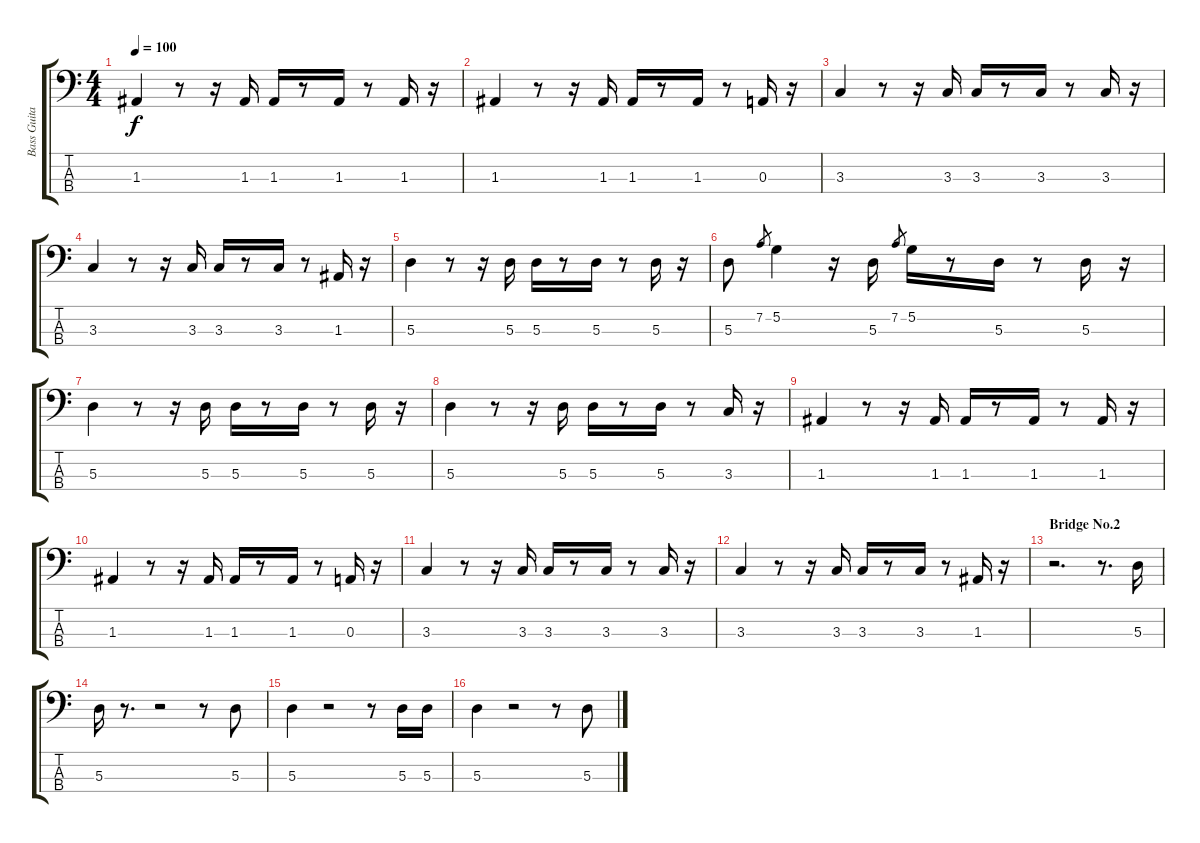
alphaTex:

\track ("Bass Guitar" "Bass Guita") {instrument slapbass1}
\staff {score tabs}
\tuning (G2 D2 A1 E1) {hide}
\ts (4 4)
\tempo 100
\clef f4
\ks c
1.3.4{dy f} r.8 r.16 1.3.16 1.3.16 r.8 1.3.16 r.8 1.3.16 r.16 |
1.3.4 r.8 r.16 1.3.16 1.3.16 r.8 1.3.16 r.8 0.3.16 r.16 |
3.3.4 r.8 r.16 3.3.16 3.3.16 r.8 3.3.16 r.8 3.3.16 r.16 |
3.3.4 r.8 r.16 3.3.16 3.3.16 r.8 3.3.16 r.8 1.3.16 r.16 |
5.3.4 r.8 r.16 5.3.16 5.3.16 r.8 5.3.16 r.8 5.3.16 r.16 |
5.3.8 7.2.8{gr} 5.2.4 r.16 5.3.16 7.2.8{gr} 5.2.16 r.8 5.3.16 r.8 5.3.16 r.16 |
5.3.4 r.8 r.16 5.3.16 5.3.16 r.8 5.3.16 r.8 5.3.16 r.16 |
5.3.4 r.8 r.16 5.3.16 5.3.16 r.8 5.3.16 r.8 3.3.16 r.16 |
1.3.4 r.8 r.16 1.3.16 1.3.16 r.8 1.3.16 r.8 1.3.16 r.16 |
1.3.4 r.8 r.16 1.3.16 1.3.16 r.8 1.3.16 r.8 0.3.16 r.16 |
3.3.4 r.8 r.16 3.3.16 3.3.16 r.8 3.3.16 r.8 3.3.16 r.16 |
3.3.4 r.8 r.16 3.3.16 3.3.16 r.8 3.3.16 r.8 1.3.16 r.16 |
\section ("" "Bridge No.2")
r.2{d} r.8{d} 5.3.16 |
5.3.16 r.8{d} r.2 r.8 5.3.8 |
5.3.4 r.2 r.8 5.3.16 5.3.16 |
5.3.4 r.2 r.8 5.3.8
